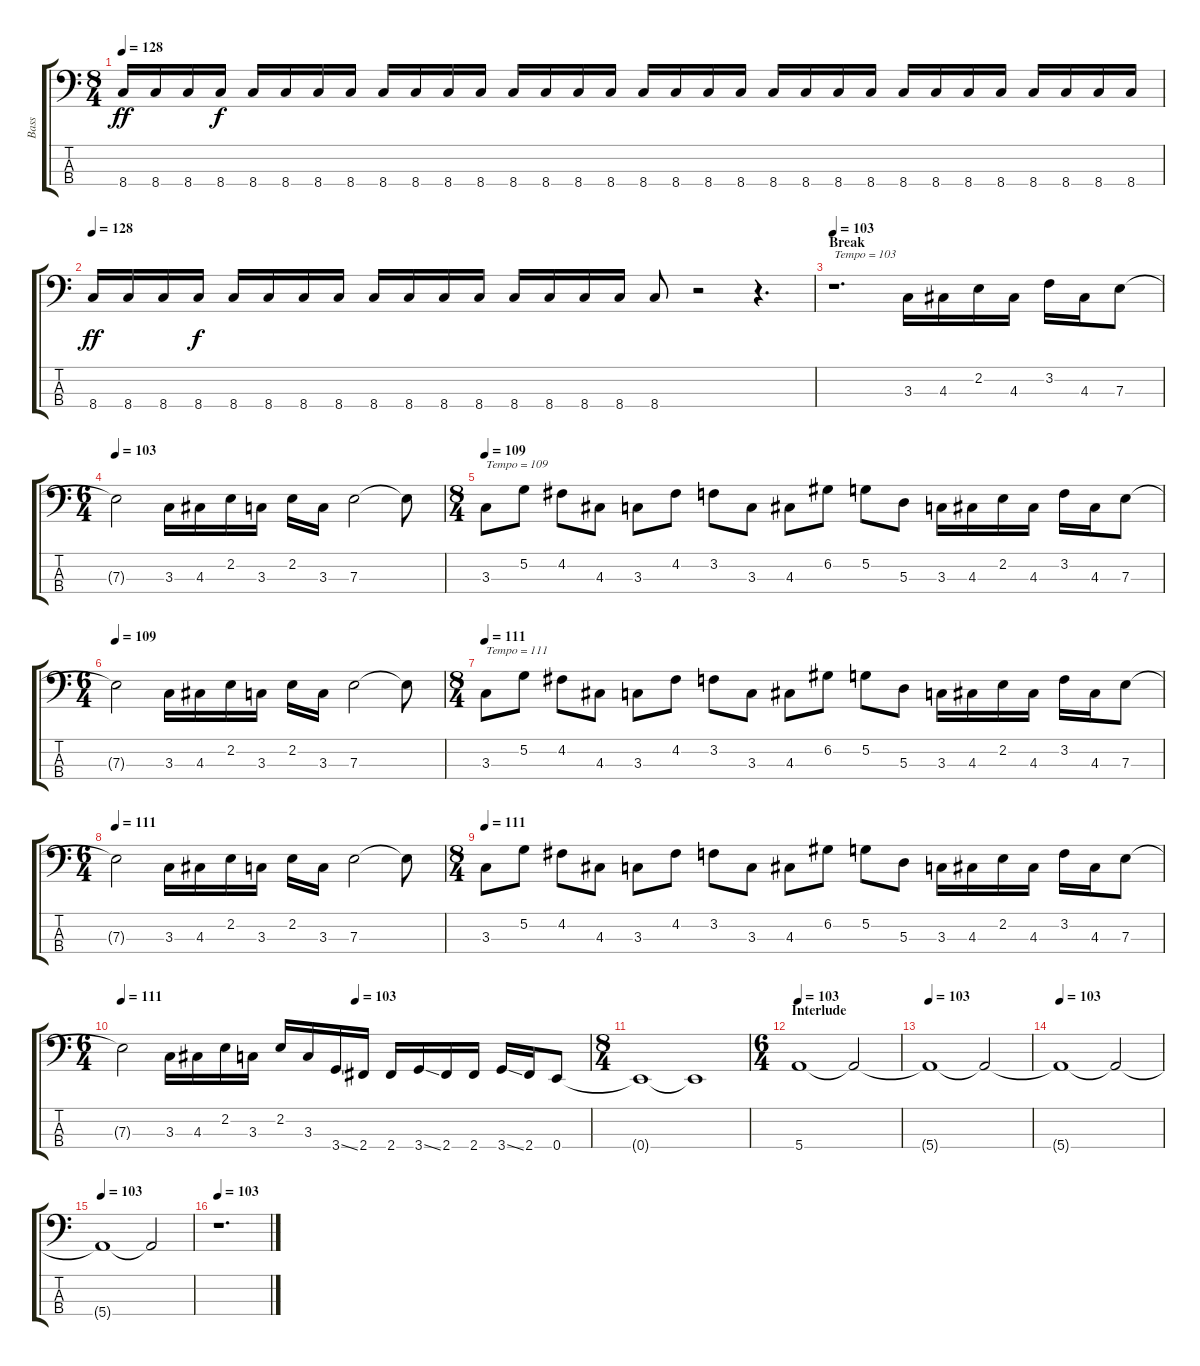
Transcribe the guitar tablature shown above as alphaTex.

\track ("Bass" "Bass") {instrument electricbassfinger}
\staff {score tabs}
\tuning (G2 D2 A1 E1) {hide}
\ts (8 4)
\tempo 128
\clef f4
\ks c
8.4.16{dy ff} 8.4.16 8.4.16 8.4.16{dy f} 8.4.16 8.4.16 8.4.16 8.4.16 8.4.16 8.4.16 8.4.16 8.4.16 8.4.16 8.4.16 8.4.16 8.4.16 8.4.16 8.4.16 8.4.16 8.4.16 8.4.16 8.4.16 8.4.16 8.4.16 8.4.16 8.4.16 8.4.16 8.4.16 8.4.16 8.4.16 8.4.16 8.4.16 |
\tempo 128
8.4.16{dy ff} 8.4.16 8.4.16 8.4.16{dy f} 8.4.16 8.4.16 8.4.16 8.4.16 8.4.16 8.4.16 8.4.16 8.4.16 8.4.16 8.4.16 8.4.16 8.4.16 8.4.8 r.2 r.4{d} |
\section ("" "Break")
\tempo 103
r.1{d txt "Tempo = 103"} 3.3.16 4.3.16 2.2.16 4.3.16 3.2.16 4.3.16 7.3.8 |
\ts (6 4)
\tempo 103
7.3{t}.2 3.3.16 4.3.16 2.2.16 3.3.16 2.2.16 3.3.16 7.3.2 7.3{t}.8 |
\ts (8 4)
\tempo 109
3.3.8{txt "Tempo = 109"} 5.2.8 4.2.8 4.3.8 3.3.8 4.2.8 3.2.8 3.3.8 4.3.8 6.2.8 5.2.8 5.3.8 3.3.16 4.3.16 2.2.16 4.3.16 3.2.16 4.3.16 7.3.8 |
\ts (6 4)
\tempo 109
7.3{t}.2 3.3.16 4.3.16 2.2.16 3.3.16 2.2.16 3.3.16 7.3.2 7.3{t}.8 |
\ts (8 4)
\tempo 111
3.3.8{txt "Tempo = 111"} 5.2.8 4.2.8 4.3.8 3.3.8 4.2.8 3.2.8 3.3.8 4.3.8 6.2.8 5.2.8 5.3.8 3.3.16 4.3.16 2.2.16 4.3.16 3.2.16 4.3.16 7.3.8 |
\ts (6 4)
\tempo 111
7.3{t}.2 3.3.16 4.3.16 2.2.16 3.3.16 2.2.16 3.3.16 7.3.2 7.3{t}.8 |
\ts (8 4)
\tempo 111
3.3.8 5.2.8 4.2.8 4.3.8 3.3.8 4.2.8 3.2.8 3.3.8 4.3.8 6.2.8 5.2.8 5.3.8 3.3.16 4.3.16 2.2.16 4.3.16 3.2.16 4.3.16 7.3.8 |
\ts (6 4)
\tempo 111
\tempo (103 0.5)
7.3{t}.2 3.3.16 4.3.16 2.2.16 3.3.16 2.2.16 3.3.16 3.4{ss}.16 2.4.16 2.4.16 3.4{ss}.16 2.4.16 2.4.16 3.4{ss}.16 2.4.16 0.4.8 |
\ts (8 4)
0.4{t}.1 0.4{t}.1 |
\ts (6 4)
\section ("" "Interlude")
\tempo 103
5.4.1 5.4{t}.2 |
\tempo 103
5.4{t}.1 5.4{t}.2 |
\tempo 103
5.4{t}.1{volume 0} 5.4{t}.2 |
\tempo 103
5.4{t}.1 5.4{t}.2 |
\tempo 103
r.1{d volume 13}
